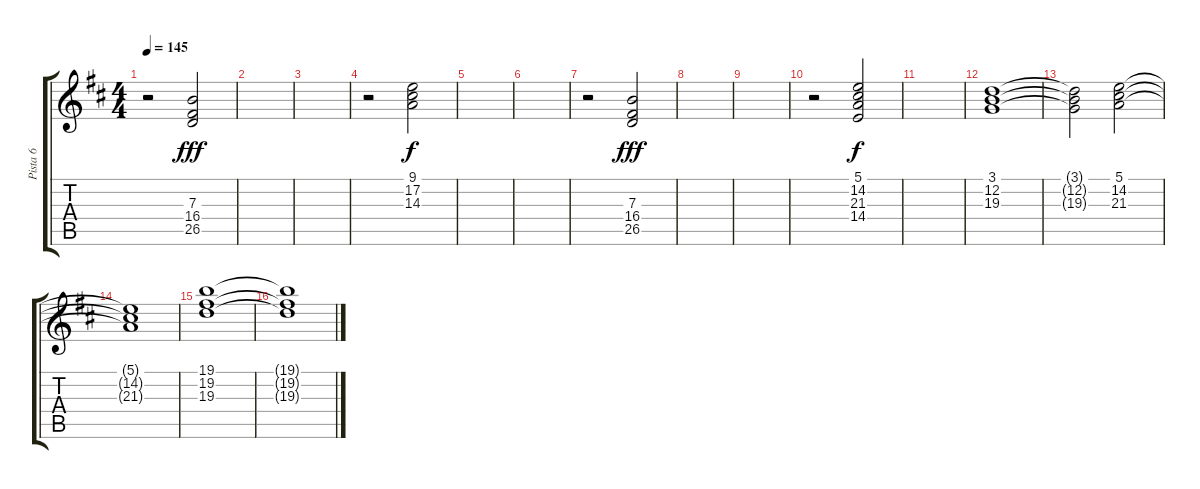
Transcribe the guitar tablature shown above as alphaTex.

\track ("Pista 6" "Pista 6") {instrument rockorgan}
\staff {score tabs}
\tuning (E4 B3 G3 D3 A2 E2) {hide}
\ts (4 4)
\tempo 145
\clef g2
\ks d
r.2{dy f} (7.3 16.4 26.5).2{dy fff} |
|
|
r.2 (9.1 17.2 14.3).2{dy f} |
|
|
r.2 (7.3 16.4 26.5).2{dy fff volume 15 instrument fx7echoes} |
|
|
r.2 (5.1 14.2 21.3 14.4).2{dy f} |
|
(3.1 12.2 19.3).1 |
(3.1{t} 12.2{t} 19.3{t}).2 (5.1 14.2 21.3).2 |
(5.1{t} 14.2{t} 21.3{t}).1 |
(19.1 19.2 19.3).1 |
(19.1{t} 19.2{t} 19.3{t}).1
